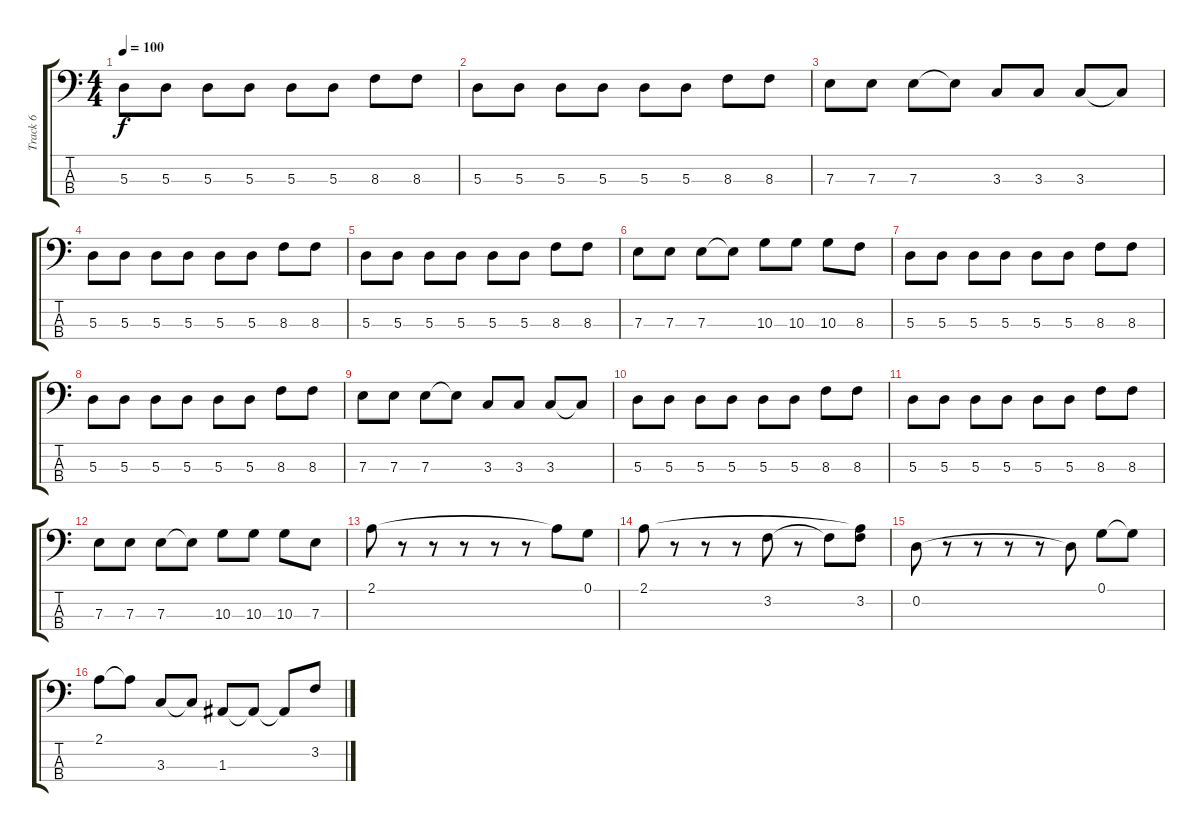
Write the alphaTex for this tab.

\track ("Track 6" "Track 6") {instrument electricbassfinger}
\staff {score tabs}
\tuning (G2 D2 A1 E1) {hide}
\ts (4 4)
\tempo 100
\clef f4
\ks c
5.3.8{dy f} 5.3.8 5.3.8 5.3.8 5.3.8 5.3.8 8.3.8 8.3.8 |
5.3.8 5.3.8 5.3.8 5.3.8 5.3.8 5.3.8 8.3.8 8.3.8 |
7.3.8 7.3.8 7.3.8 7.3{t}.8 3.3.8 3.3.8 3.3.8 3.3{t}.8 |
5.3.8 5.3.8 5.3.8 5.3.8 5.3.8 5.3.8 8.3.8 8.3.8 |
5.3.8 5.3.8 5.3.8 5.3.8 5.3.8 5.3.8 8.3.8 8.3.8 |
7.3.8 7.3.8 7.3.8 7.3{t}.8 10.3.8 10.3.8 10.3.8 8.3.8 |
5.3.8 5.3.8 5.3.8 5.3.8 5.3.8 5.3.8 8.3.8 8.3.8 |
5.3.8 5.3.8 5.3.8 5.3.8 5.3.8 5.3.8 8.3.8 8.3.8 |
7.3.8 7.3.8 7.3.8 7.3{t}.8 3.3.8 3.3.8 3.3.8 3.3{t}.8 |
5.3.8 5.3.8 5.3.8 5.3.8 5.3.8 5.3.8 8.3.8 8.3.8 |
5.3.8 5.3.8 5.3.8 5.3.8 5.3.8 5.3.8 8.3.8 8.3.8 |
7.3.8 7.3.8 7.3.8 7.3{t}.8 10.3.8 10.3.8 10.3.8 7.3.8 |
2.1.8 r.8 r.8 r.8 r.8 r.8 2.1{t}.8 0.1.8 |
2.1.8 r.8 r.8 r.8 3.2.8 r.8 3.2{t}.8 (2.1{t} 3.2).8 |
0.2.8 r.8 r.8 r.8 r.8 0.2{t}.8 0.1.8 0.1{t}.8 |
2.1.8 2.1{t}.8 3.3.8 3.3{t}.8 1.3.8 1.3{t}.8 1.3{t}.8 3.2.8
